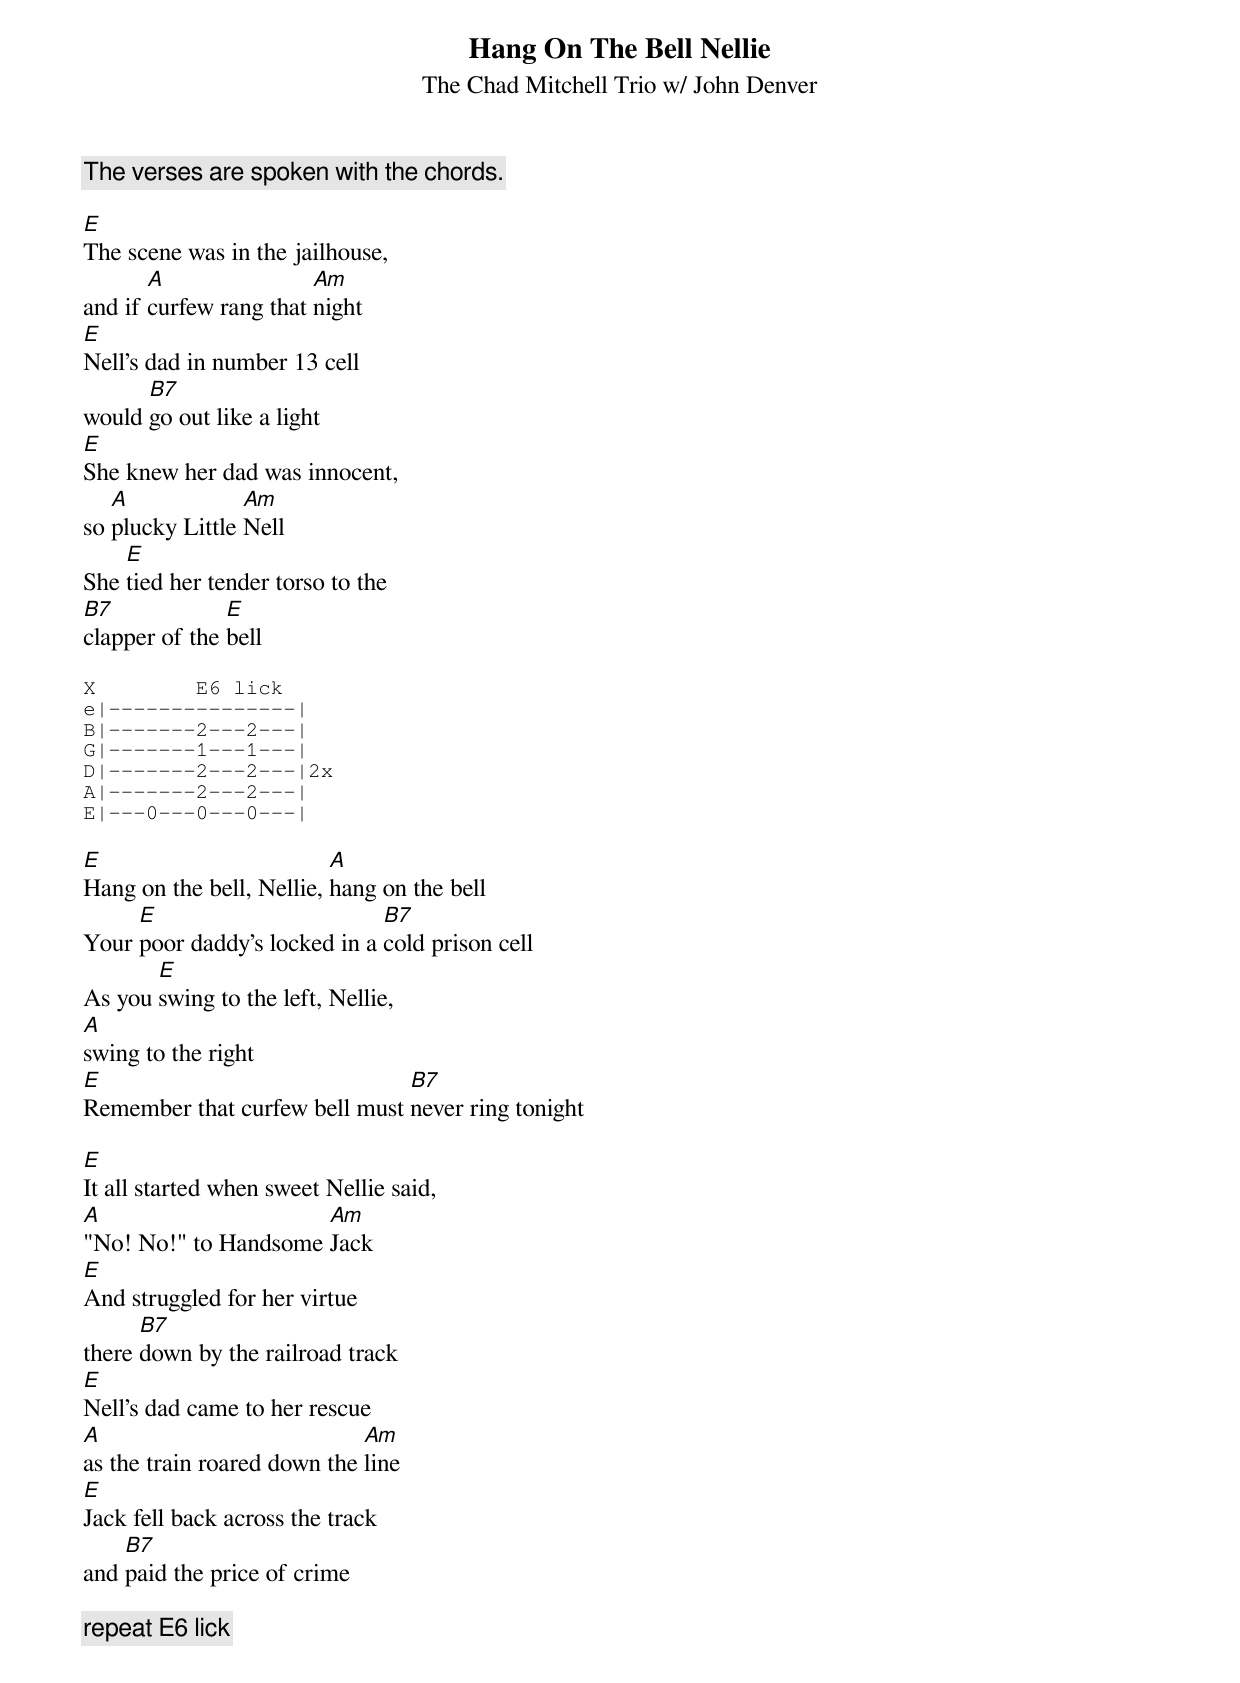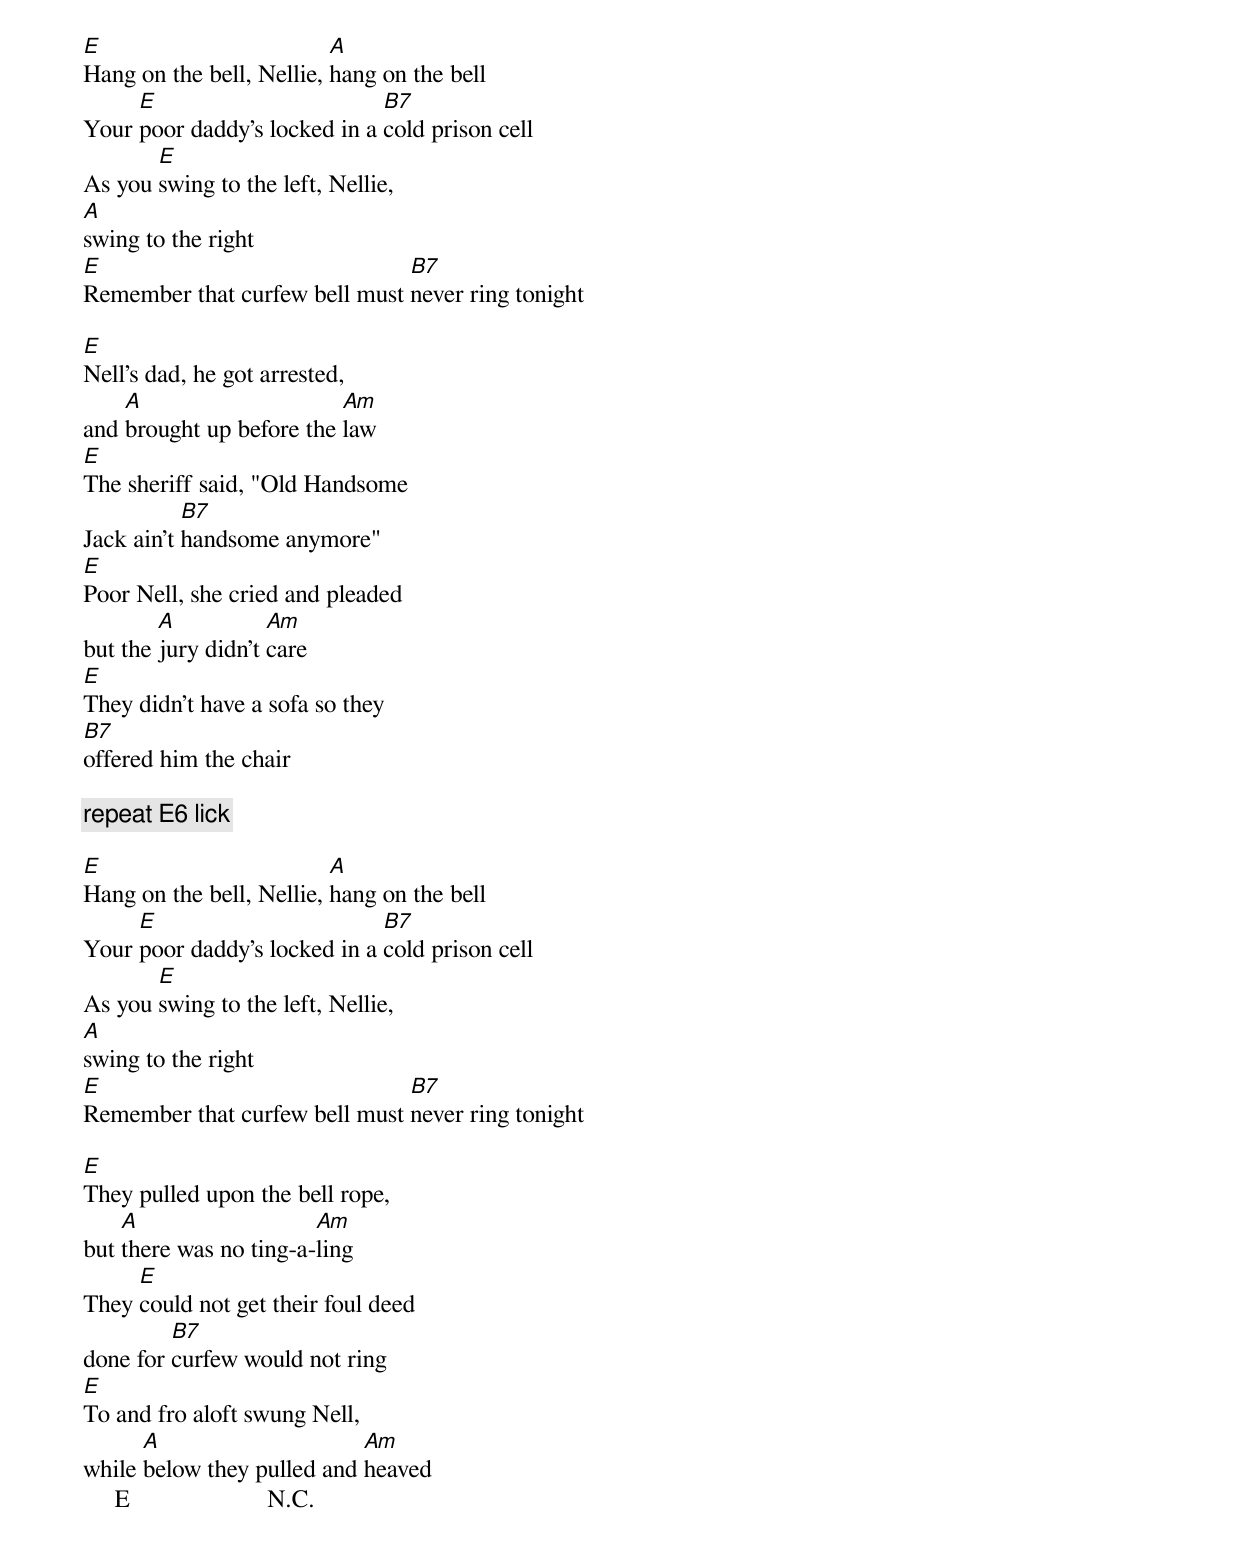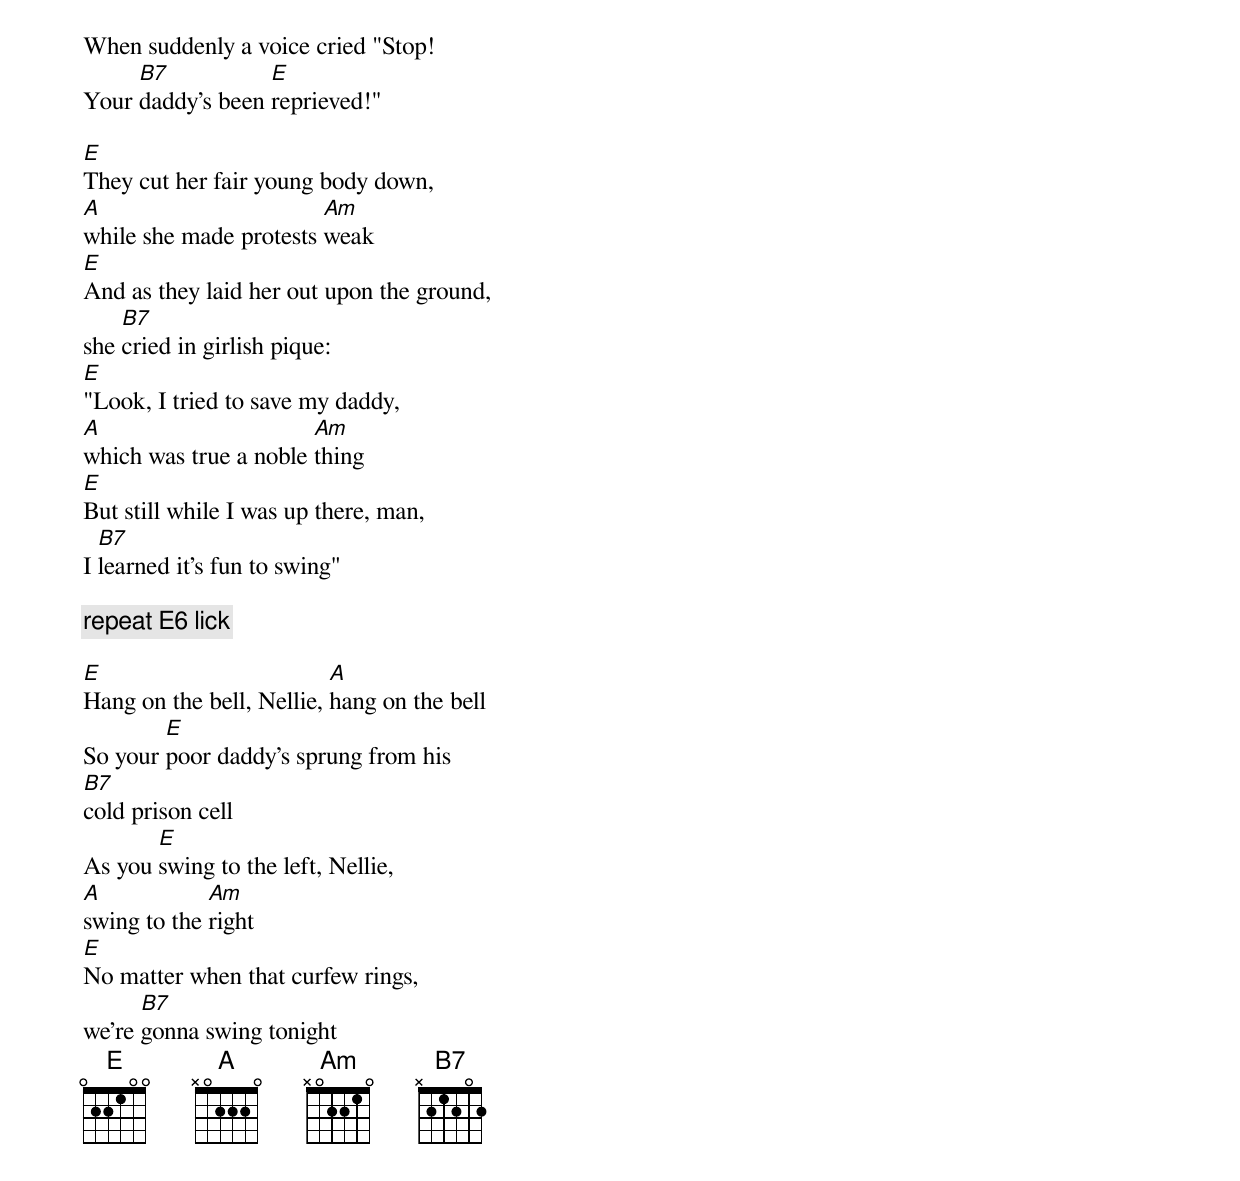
{title: Hang On The Bell Nellie}
{subtitle: The Chad Mitchell Trio w/ John Denver}

{c: The verses are spoken with the chords.}

[E]The scene was in the jailhouse,
and if [A]curfew rang that [Am]night
[E]Nell's dad in number 13 cell
would [B7]go out like a light
[E]She knew her dad was innocent,
so [A]plucky Little [Am]Nell
She [E]tied her tender torso to the
[B7]clapper of the [E]bell

{sot}
X        E6 lick
e|---------------|
B|-------2---2---|
G|-------1---1---|
D|-------2---2---|2x
A|-------2---2---|
E|---0---0---0---|
{eot}

[E]Hang on the bell, Nellie, [A]hang on the bell
Your [E]poor daddy's locked in a [B7]cold prison cell
As you [E]swing to the left, Nellie,
[A]swing to the right
[E]Remember that curfew bell must [B7]never ring tonight

[E]It all started when sweet Nellie said,
[A]"No! No!" to Handsome [Am]Jack
[E]And struggled for her virtue
there [B7]down by the railroad track
[E]Nell's dad came to her rescue
[A]as the train roared down the [Am]line
[E]Jack fell back across the track
and [B7]paid the price of crime

{c:repeat E6 lick}

[E]Hang on the bell, Nellie, [A]hang on the bell
Your [E]poor daddy's locked in a [B7]cold prison cell
As you [E]swing to the left, Nellie,
[A]swing to the right
[E]Remember that curfew bell must [B7]never ring tonight

[E]Nell's dad, he got arrested,
and [A]brought up before the [Am]law
[E]The sheriff said, "Old Handsome
Jack ain't [B7]handsome anymore"
[E]Poor Nell, she cried and pleaded
but the [A]jury didn't [Am]care
[E]They didn't have a sofa so they
[B7]offered him the chair

{c:repeat E6 lick}

[E]Hang on the bell, Nellie, [A]hang on the bell
Your [E]poor daddy's locked in a [B7]cold prison cell
As you [E]swing to the left, Nellie,
[A]swing to the right
[E]Remember that curfew bell must [B7]never ring tonight

[E]They pulled upon the bell rope,
but [A]there was no ting-a-[Am]ling
They [E]could not get their foul deed
done for [B7]curfew would not ring
[E]To and fro aloft swung Nell,
while [A]below they pulled and [Am]heaved
     E                      N.C.
When suddenly a voice cried "Stop!
Your [B7]daddy's been [E]reprieved!"

[E]They cut her fair young body down,
[A]while she made protests [Am]weak
[E]And as they laid her out upon the ground,
she [B7]cried in girlish pique:
[E]"Look, I tried to save my daddy,
[A]which was true a noble [Am]thing
[E]But still while I was up there, man,
I [B7]learned it's fun to swing"

{c:repeat E6 lick}

[E]Hang on the bell, Nellie, [A]hang on the bell
So your [E]poor daddy's sprung from his
[B7]cold prison cell
As you [E]swing to the left, Nellie,
[A]swing to the [Am]right
[E]No matter when that curfew rings,
we're [B7]gonna swing tonight
